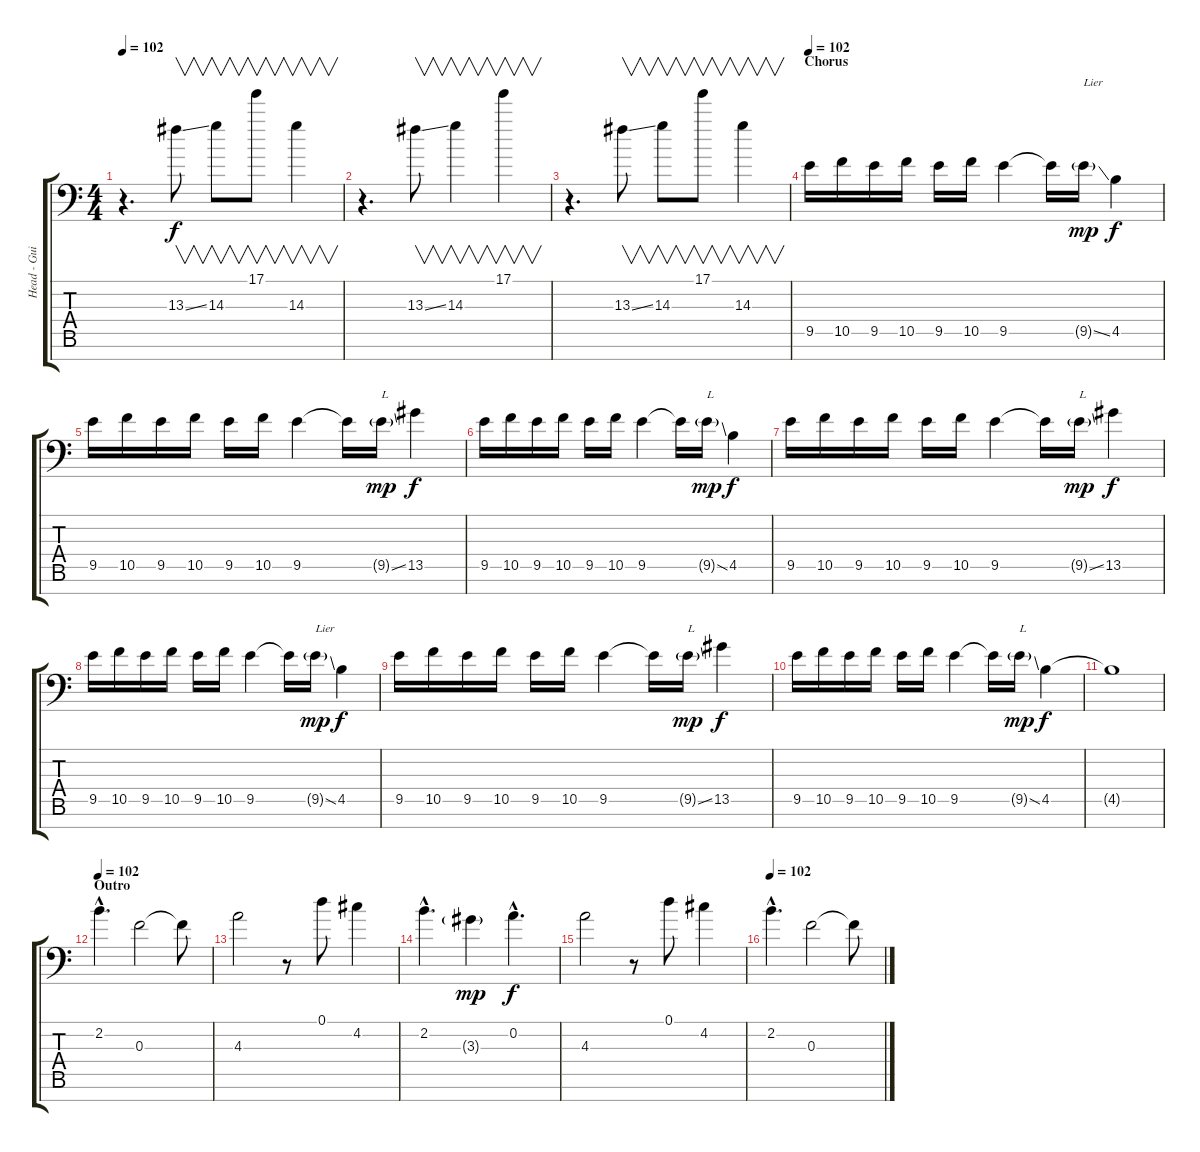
\track ("Head - Guitar" "Head - Gui") {instrument distortionguitar}
\staff {score tabs}
\tuning (D4 A3 F3 C3 G2 D2 A1) {hide}
\ts (4 4)
\tempo 102
\clef f4
\ks c
r.4{d dy f} 13.3{ss}.8{v} 14.3.8{v} 17.1.8{v} 14.3.4{v} |
r.4{d volume 12 balance 8 instrument overdrivenguitar} 13.3{ss}.8{v} 14.3.4{v} 17.1.4{v} |
r.4{d} 13.3{ss}.8{v} 14.3.8{v} 17.1.8{v} 14.3.4{v} |
\section ("" "Chorus")
\tempo 102
9.5.16{volume 16 balance 4 instrument distortionguitar} 10.5.16 9.5.16 10.5.16 9.5.16 10.5.16 9.5.4 9.5{t}.16 9.5{ss g}.16{txt "Lier" dy mp} 4.5.4{dy f} |
9.5.16 10.5.16 9.5.16 10.5.16 9.5.16 10.5.16 9.5.4 9.5{t}.16 9.5{ss g}.16{txt "L" dy mp} 13.5.4{dy f} |
9.5.16 10.5.16 9.5.16 10.5.16 9.5.16 10.5.16 9.5.4 9.5{t}.16 9.5{ss g}.16{txt "L" dy mp} 4.5.4{dy f} |
9.5.16 10.5.16 9.5.16 10.5.16 9.5.16 10.5.16 9.5.4 9.5{t}.16 9.5{ss g}.16{txt "L" dy mp} 13.5.4{dy f} |
9.5.16 10.5.16 9.5.16 10.5.16 9.5.16 10.5.16 9.5.4 9.5{t}.16 9.5{ss g}.16{txt "Lier" dy mp} 4.5.4{dy f} |
9.5.16 10.5.16 9.5.16 10.5.16 9.5.16 10.5.16 9.5.4 9.5{t}.16 9.5{ss g}.16{txt "L" dy mp} 13.5.4{dy f} |
9.5.16 10.5.16 9.5.16 10.5.16 9.5.16 10.5.16 9.5.4 9.5{t}.16 9.5{ss g}.16{txt "L" dy mp} 4.5.4{dy f} |
4.5{t}.1 |
\section ("" "Outro")
\tempo 102
2.2{hac}.4{d volume 16 balance 10 instrument distortionguitar} 0.3.2 0.3{t}.8 |
4.3.2 r.8 0.1.8 4.2.4 |
2.2{hac}.4{d} 3.3{g}.4{dy mp} 0.2{hac}.4{d dy f} |
4.3.2 r.8 0.1.8 4.2.4 |
\tempo 102
2.2{hac}.4{d} 0.3.2 0.3{t}.8
